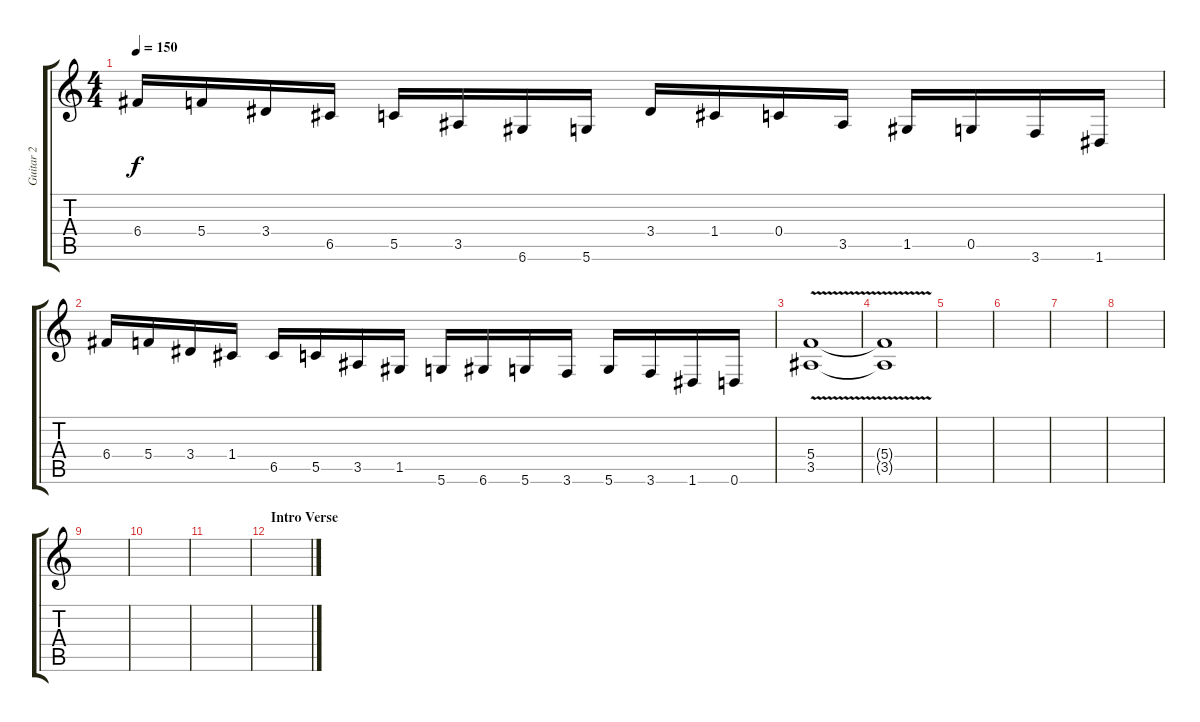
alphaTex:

\track ("Guitar 2" "Guitar 2") {instrument overdrivenguitar}
\staff {score tabs}
\tuning (D4 A3 F3 C3 G2 D2) {hide}
\ts (4 4)
\tempo 150
\clef g2
\ks c
6.4.16{dy f} 5.4.16 3.4.16 6.5.16 5.5.16 3.5.16 6.6.16 5.6.16 3.4.16 1.4.16 0.4.16 3.5.16 1.5.16 0.5.16 3.6.16 1.6.16 |
6.4.16 5.4.16 3.4.16 1.4.16 6.5.16 5.5.16 3.5.16 1.5.16 5.6.16 6.6.16 5.6.16 3.6.16 5.6.16 3.6.16 1.6.16 0.6.16 |
(5.4{v} 3.5{v}).1 |
(5.4{t} 3.5{t}).1{volume 5} |
|
|
|
|
|
|
|
\section ("" "Intro Verse")
